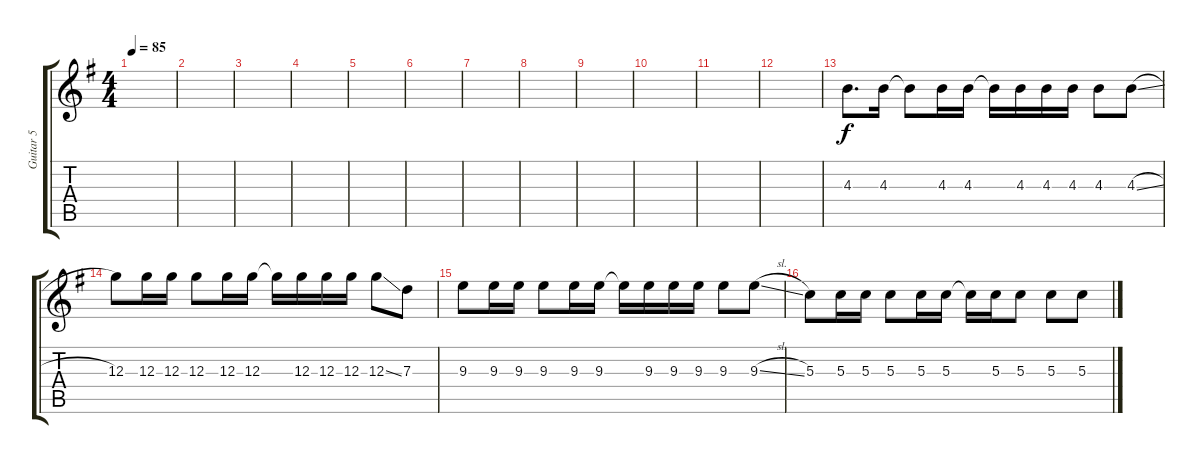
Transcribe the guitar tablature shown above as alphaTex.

\track ("Guitar 5" "Guitar 5") {instrument overdrivenguitar}
\staff {score tabs}
\tuning (E4 B3 G3 D3 A2 E2) {hide}
\ts (4 4)
\tempo 85
\clef g2
\ks g
|
|
|
|
|
|
|
|
|
|
|
|
4.3.8{d} 4.3.16 4.3{t}.8 4.3.16 4.3.16 4.3{t}.16 4.3.16 4.3.16 4.3.16 4.3.8 4.3{sl}.8 |
12.3.8 12.3.16 12.3.16 12.3.8 12.3.16 12.3.16 12.3{t}.16 12.3.16 12.3.16 12.3.16 12.3{ss}.8 7.3.8 |
9.3.8 9.3.16 9.3.16 9.3.8 9.3.16 9.3.16 9.3{t}.16 9.3.16 9.3.16 9.3.16 9.3.8 9.3{sl}.8 |
5.3.8 5.3.16 5.3.16 5.3.8 5.3.16 5.3.16 5.3{t}.16 5.3.16 5.3.8 5.3.8 5.3.8
